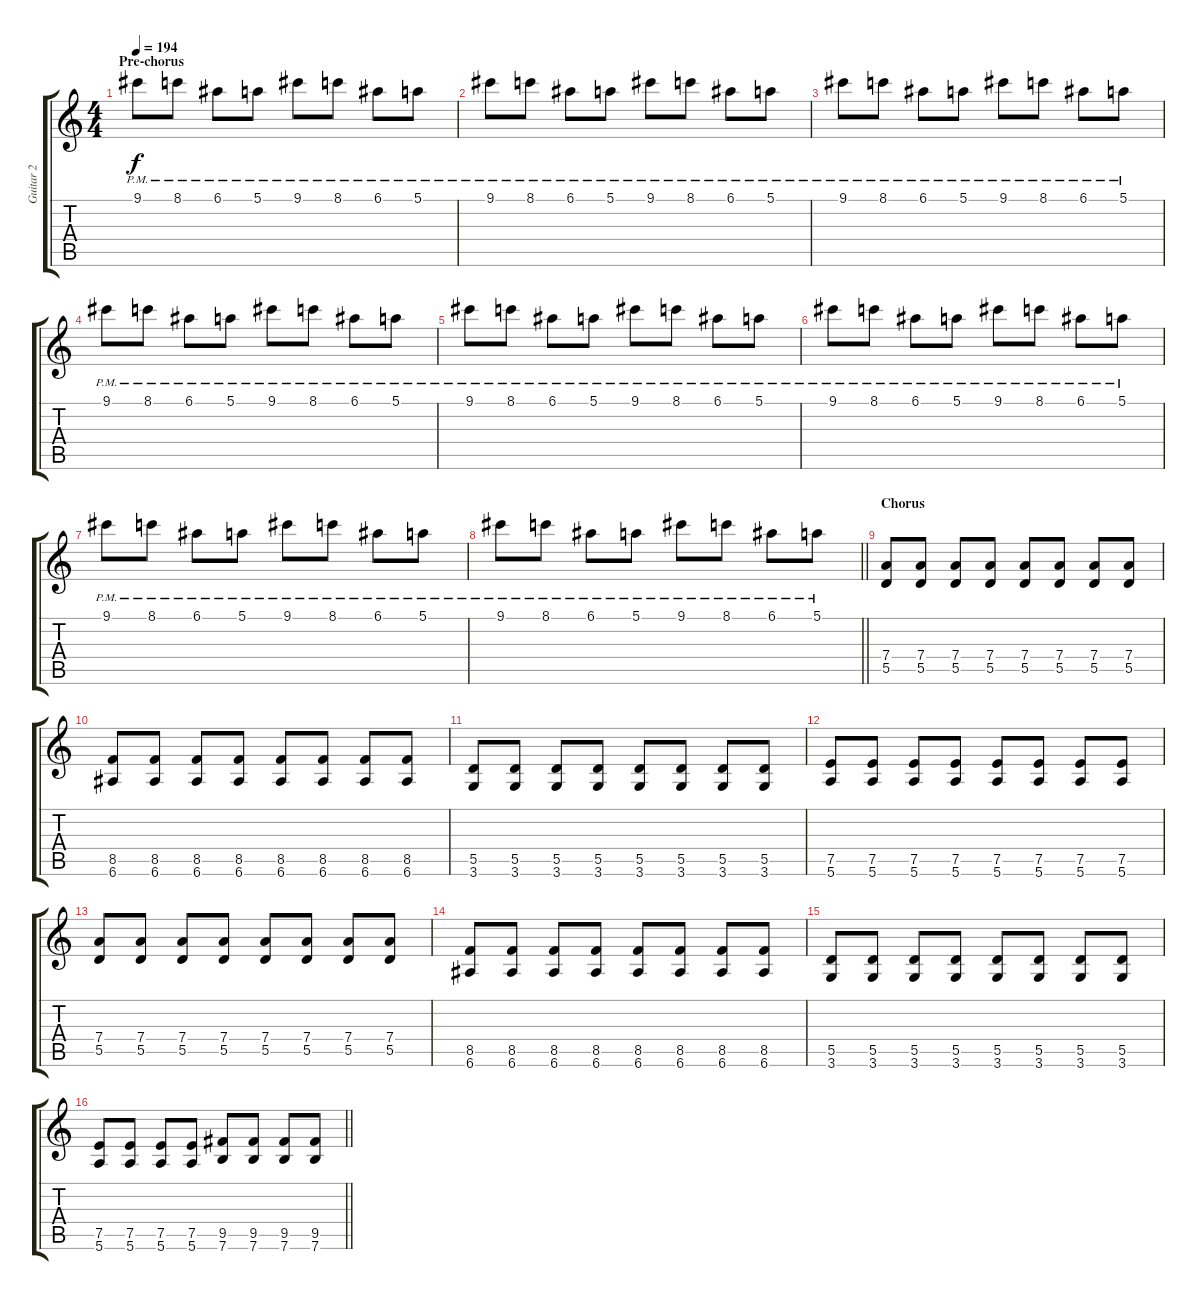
\track ("Guitar 2" "Guitar 2") {instrument overdrivenguitar}
\staff {score tabs}
\tuning (E4 B3 G3 D3 A2 E2) {hide}
\ts (4 4)
\section ("" "Pre-chorus")
\tempo 194
\clef g2
\ks c
9.1{pm}.8{dy f volume 11} 8.1{pm}.8 6.1{pm}.8 5.1{pm}.8 9.1{pm}.8 8.1{pm}.8 6.1{pm}.8 5.1{pm}.8 |
9.1{pm}.8 8.1{pm}.8 6.1{pm}.8 5.1{pm}.8 9.1{pm}.8 8.1{pm}.8 6.1{pm}.8 5.1{pm}.8 |
9.1{pm}.8 8.1{pm}.8 6.1{pm}.8 5.1{pm}.8 9.1{pm}.8 8.1{pm}.8 6.1{pm}.8 5.1{pm}.8 |
9.1{pm}.8 8.1{pm}.8 6.1{pm}.8 5.1{pm}.8 9.1{pm}.8 8.1{pm}.8 6.1{pm}.8 5.1{pm}.8 |
9.1{pm}.8 8.1{pm}.8 6.1{pm}.8 5.1{pm}.8 9.1{pm}.8 8.1{pm}.8 6.1{pm}.8 5.1{pm}.8 |
9.1{pm}.8 8.1{pm}.8 6.1{pm}.8 5.1{pm}.8 9.1{pm}.8 8.1{pm}.8 6.1{pm}.8 5.1{pm}.8 |
9.1{pm}.8 8.1{pm}.8 6.1{pm}.8 5.1{pm}.8 9.1{pm}.8 8.1{pm}.8 6.1{pm}.8 5.1{pm}.8 |
\barLineRight lightlight
9.1{pm}.8 8.1{pm}.8 6.1{pm}.8 5.1{pm}.8 9.1{pm}.8 8.1{pm}.8 6.1{pm}.8 5.1{pm}.8 |
\section ("" "Chorus")
(7.4 5.5).8{volume 13} (7.4 5.5).8 (7.4 5.5).8 (7.4 5.5).8 (7.4 5.5).8 (7.4 5.5).8 (7.4 5.5).8 (7.4 5.5).8 |
(8.5 6.6).8 (8.5 6.6).8 (8.5 6.6).8 (8.5 6.6).8 (8.5 6.6).8 (8.5 6.6).8 (8.5 6.6).8 (8.5 6.6).8 |
(5.5 3.6).8 (5.5 3.6).8 (5.5 3.6).8 (5.5 3.6).8 (5.5 3.6).8 (5.5 3.6).8 (5.5 3.6).8 (5.5 3.6).8 |
(7.5 5.6).8 (7.5 5.6).8 (7.5 5.6).8 (7.5 5.6).8 (7.5 5.6).8 (7.5 5.6).8 (7.5 5.6).8 (7.5 5.6).8 |
(7.4 5.5).8 (7.4 5.5).8 (7.4 5.5).8 (7.4 5.5).8 (7.4 5.5).8 (7.4 5.5).8 (7.4 5.5).8 (7.4 5.5).8 |
(8.5 6.6).8 (8.5 6.6).8 (8.5 6.6).8 (8.5 6.6).8 (8.5 6.6).8 (8.5 6.6).8 (8.5 6.6).8 (8.5 6.6).8 |
(5.5 3.6).8 (5.5 3.6).8 (5.5 3.6).8 (5.5 3.6).8 (5.5 3.6).8 (5.5 3.6).8 (5.5 3.6).8 (5.5 3.6).8 |
\barLineRight lightlight
(7.5 5.6).8 (7.5 5.6).8 (7.5 5.6).8 (7.5 5.6).8 (9.5 7.6).8 (9.5 7.6).8 (9.5 7.6).8 (9.5 7.6).8
